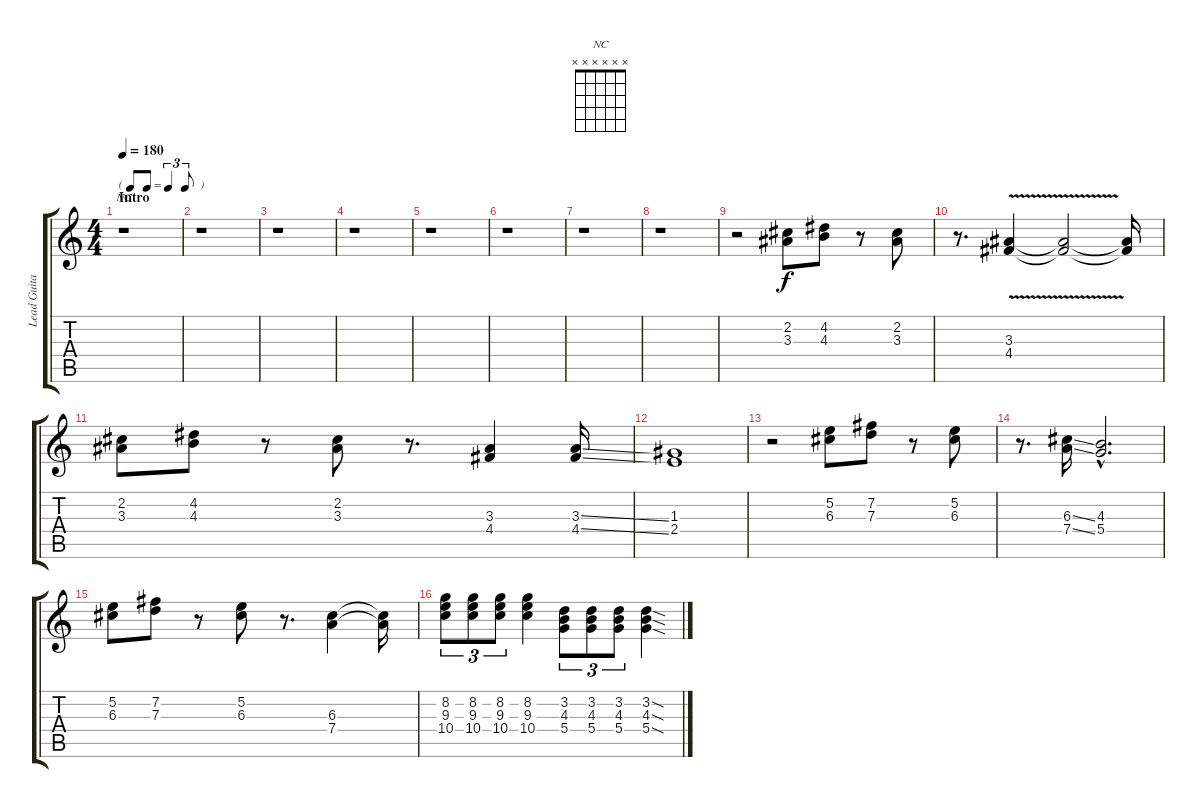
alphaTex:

\track ("Lead Guitar 2" "Lead Guita") {instrument overdrivenguitar}
\staff {score tabs}
\tuning (E4 B3 G3 D3 A2 E2) {hide}
\chord ("NC" x x x x x x)
\ts (4 4)
\tf triplet8th
\section ("" "Intro")
\tempo 180
\clef g2
\ks c
r.1{ch "NC" dy f instrument overdrivenguitar} |
r.1 |
r.1 |
r.1 |
r.1 |
r.1 |
r.1 |
r.1 |
r.2 (2.2 3.3).8 (4.2 4.3).8 r.8 (2.2 3.3).8 |
r.8{d} (3.3{v} 4.4).4 (3.3{t} 4.4{t}).2 (3.3{t} 4.4{t}).16 |
(2.2 3.3).8 (4.2 4.3).8 r.8 (2.2 3.3).8 r.8{d} (3.3 4.4).4 (3.3{ss} 4.4{ss}).16 |
(1.3 2.4).1 |
r.2 (5.2 6.3).8 (7.2 7.3).8 r.8 (5.2 6.3).8 |
r.8{d} (6.3{ss} 7.4{ss}).16 (4.3{hac} 5.4{hac}).2{d} |
(5.2 6.3).8 (7.2 7.3).8 r.8 (5.2 6.3).8 r.8{d} (6.3 7.4).4 (6.3{t} 7.4{t}).16 |
(8.2 9.3 10.4).8{tu (3 2)} (8.2 9.3 10.4).8{tu (3 2)} (8.2 9.3 10.4).8{tu (3 2)} (8.2 9.3 10.4).4 (3.2 4.3 5.4).8{tu (3 2)} (3.2 4.3 5.4).8{tu (3 2)} (3.2 4.3 5.4).8{tu (3 2)} (3.2{sod} 4.3{sod} 5.4{sod}).4
